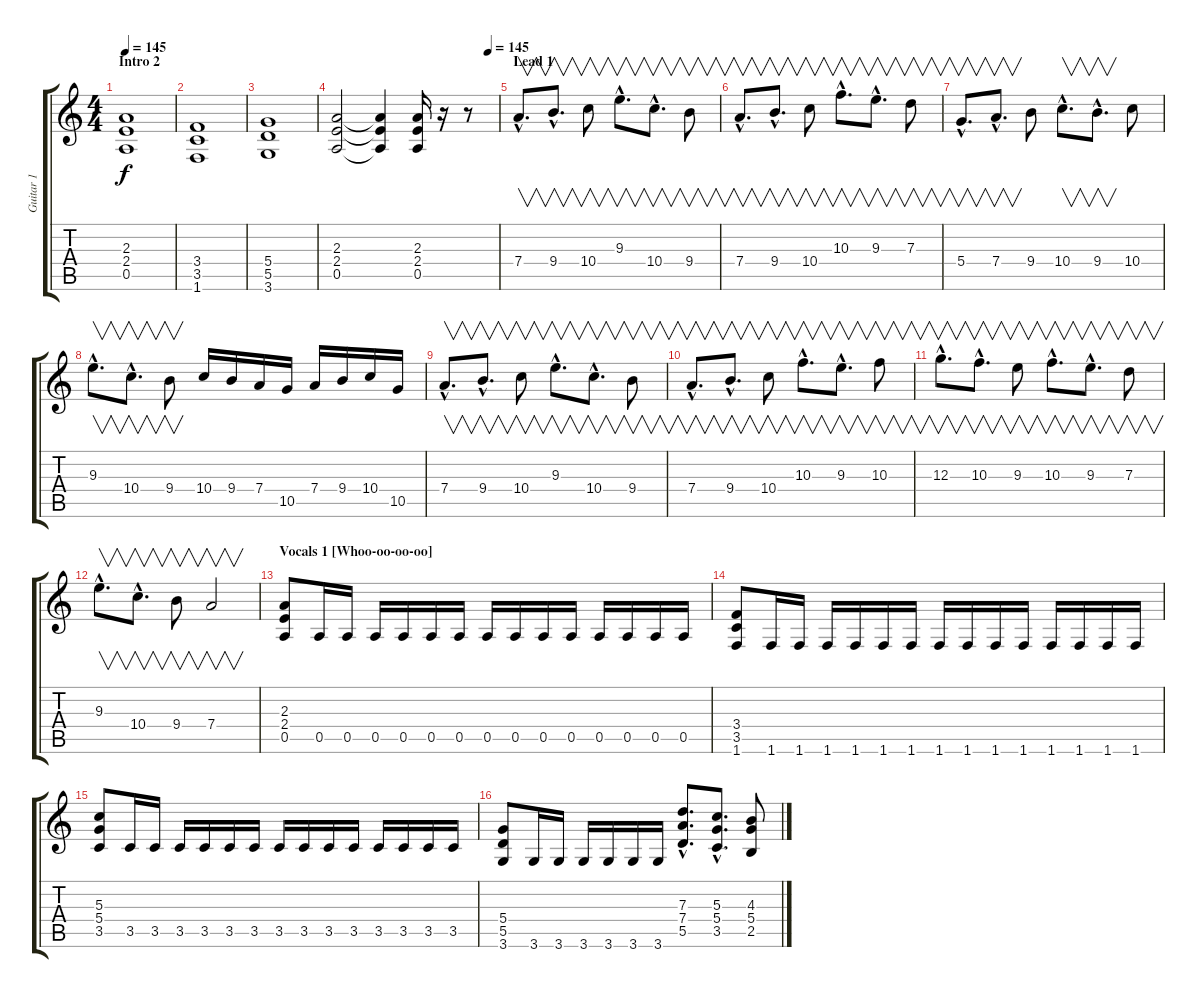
\track ("Guitar 1" "Guitar 1") {instrument distortionguitar}
\staff {score tabs}
\tuning (E4 B3 G3 D3 A2 E2) {hide}
\ts (4 4)
\section ("" "Intro 2")
\tempo 145
\clef g2
\ks c
(2.3 2.4 0.5).1{dy f} |
(3.4 3.5 1.6).1 |
(5.4 5.5 3.6).1 |
\tempo (145 0.9375)
(2.3 2.4 0.5).2 (2.3{t} 2.4{t} 0.5{t}).4 (2.3 2.4 0.5).16 r.16 r.8 |
\section ("" "Lead 1")
7.4{hac}.8{v d} 9.4{hac}.8{v d} 10.4.8{v} 9.3{hac}.8{v d} 10.4{hac}.8{v d} 9.4.8{v} |
7.4{hac}.8{v d} 9.4{hac}.8{v d} 10.4.8{v} 10.3{hac}.8{v d} 9.3{hac}.8{v d} 7.3.8{v} |
5.4{hac}.8{v d} 7.4{hac}.8{v d} 9.4.8 10.4{hac}.8{v d} 9.4{hac}.8{v d} 10.4.8 |
9.3{hac}.8{v d} 10.4{hac}.8{v d} 9.4.8{v} 10.4.16 9.4.16 7.4.16 10.5.16 7.4.16 9.4.16 10.4.16 10.5.16 |
7.4{hac}.8{v d} 9.4{hac}.8{v d} 10.4.8{v} 9.3{hac}.8{v d} 10.4{hac}.8{v d} 9.4.8{v} |
7.4{hac}.8{v d} 9.4{hac}.8{v d} 10.4.8{v} 10.3{hac}.8{v d} 9.3{hac}.8{v d} 10.3.8{v} |
12.3{hac}.8{v d} 10.3{hac}.8{v d} 9.3.8{v} 10.3{hac}.8{v d} 9.3{hac}.8{v d} 7.3.8{v} |
9.3{hac}.8{v d} 10.4{hac}.8{v d} 9.4.8{v} 7.4.2{v} |
\section ("" "Vocals 1 [Whoo-oo-oo-oo]")
(2.3 2.4 0.5).8 0.5.16 0.5.16 0.5.16 0.5.16 0.5.16 0.5.16 0.5.16 0.5.16 0.5.16 0.5.16 0.5.16 0.5.16 0.5.16 0.5.16 |
(3.4 3.5 1.6).8 1.6.16 1.6.16 1.6.16 1.6.16 1.6.16 1.6.16 1.6.16 1.6.16 1.6.16 1.6.16 1.6.16 1.6.16 1.6.16 1.6.16 |
(5.3 5.4 3.5).8 3.5.16 3.5.16 3.5.16 3.5.16 3.5.16 3.5.16 3.5.16 3.5.16 3.5.16 3.5.16 3.5.16 3.5.16 3.5.16 3.5.16 |
(5.4 5.5 3.6).8 3.6.16 3.6.16 3.6.16 3.6.16 3.6.16 3.6.16 (7.3{hac} 7.4{hac} 5.5{hac}).8{d} (5.3{hac} 5.4{hac} 3.5{hac}).8{d} (4.3 5.4 2.5).8
